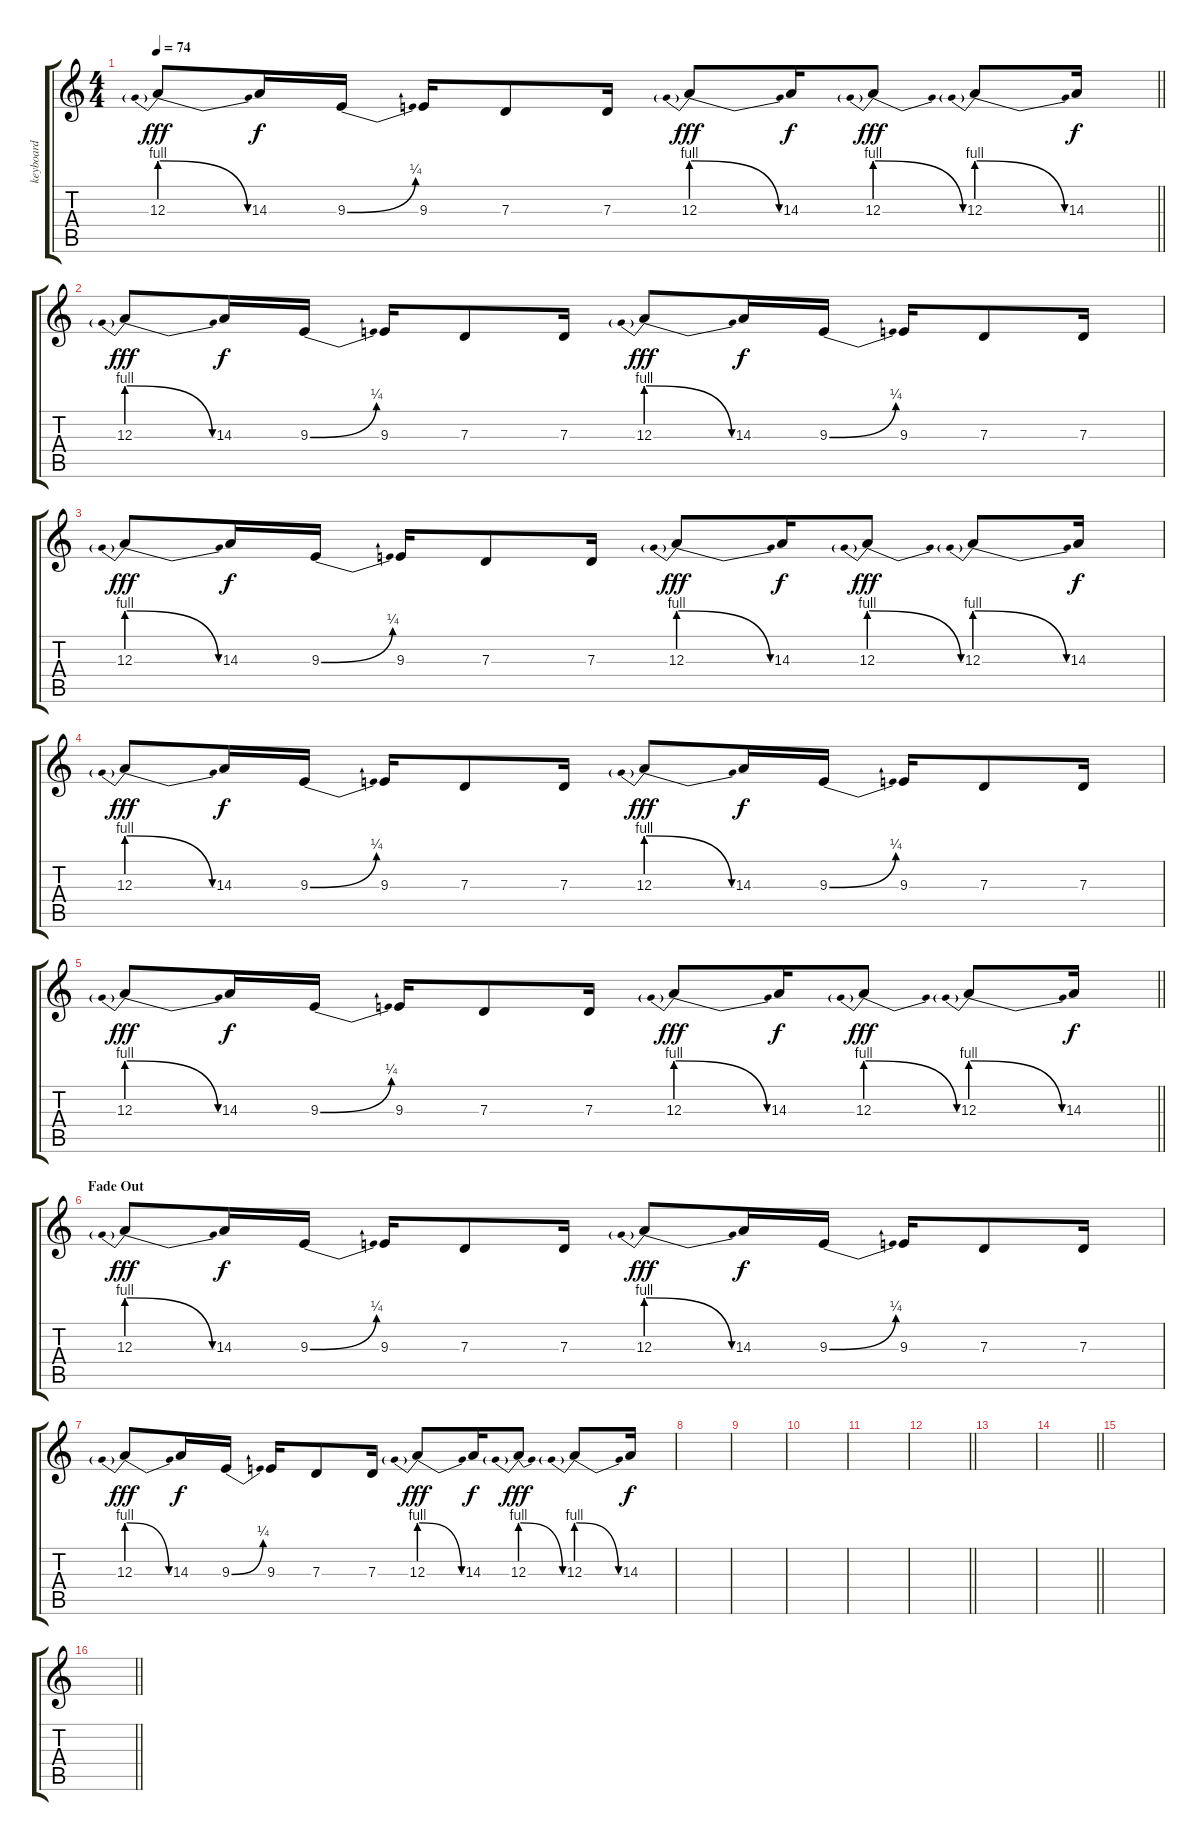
\track ("keyboard" "keyboard") {instrument orchestralharp}
\staff {score tabs}
\tuning (E4 B3 G3 D3 A2 E2) {hide}
\ts (4 4)
\tempo 74
\clef g2
\barLineRight lightlight
\ks c
12.3{be (prebendrelease 0 4 60 0)}.8{dy fff} 14.3.16{dy f} 9.3{be (bend 0 0 60 1)}.16 9.3.16 7.3.8 7.3.16 12.3{be (prebendrelease 0 4 60 0)}.8{dy fff} 14.3.16{dy f} 12.3{be (prebendrelease 0 4 60 0)}.8{dy fff} 12.3{be (prebendrelease 0 4 60 0)}.8 14.3.16{dy f} |
12.3{be (prebendrelease 0 4 60 0)}.8{dy fff} 14.3.16{dy f} 9.3{be (bend 0 0 60 1)}.16 9.3.16 7.3.8 7.3.16 12.3{be (prebendrelease 0 4 60 0)}.8{dy fff} 14.3.16{dy f} 9.3{be (bend 0 0 60 1)}.16 9.3.16 7.3.8 7.3.16 |
12.3{be (prebendrelease 0 4 60 0)}.8{dy fff} 14.3.16{dy f} 9.3{be (bend 0 0 60 1)}.16 9.3.16 7.3.8 7.3.16 12.3{be (prebendrelease 0 4 60 0)}.8{dy fff} 14.3.16{dy f} 12.3{be (prebendrelease 0 4 60 0)}.8{dy fff} 12.3{be (prebendrelease 0 4 60 0)}.8 14.3.16{dy f} |
12.3{be (prebendrelease 0 4 60 0)}.8{dy fff} 14.3.16{dy f} 9.3{be (bend 0 0 60 1)}.16 9.3.16 7.3.8 7.3.16 12.3{be (prebendrelease 0 4 60 0)}.8{dy fff} 14.3.16{dy f} 9.3{be (bend 0 0 60 1)}.16 9.3.16 7.3.8 7.3.16 |
\barLineRight lightlight
12.3{be (prebendrelease 0 4 60 0)}.8{dy fff} 14.3.16{dy f} 9.3{be (bend 0 0 60 1)}.16 9.3.16 7.3.8 7.3.16 12.3{be (prebendrelease 0 4 60 0)}.8{dy fff} 14.3.16{dy f} 12.3{be (prebendrelease 0 4 60 0)}.8{dy fff} 12.3{be (prebendrelease 0 4 60 0)}.8 14.3.16{dy f} |
\section ("" "Fade Out")
12.3{be (prebendrelease 0 4 60 0)}.8{dy fff} 14.3.16{dy f} 9.3{be (bend 0 0 60 1)}.16 9.3.16 7.3.8 7.3.16 12.3{be (prebendrelease 0 4 60 0)}.8{dy fff} 14.3.16{dy f} 9.3{be (bend 0 0 60 1)}.16 9.3.16 7.3.8 7.3.16 |
12.3{be (prebendrelease 0 4 60 0)}.8{dy fff} 14.3.16{dy f} 9.3{be (bend 0 0 60 1)}.16 9.3.16 7.3.8 7.3.16 12.3{be (prebendrelease 0 4 60 0)}.8{dy fff} 14.3.16{dy f} 12.3{be (prebendrelease 0 4 60 0)}.8{dy fff} 12.3{be (prebendrelease 0 4 60 0)}.8 14.3.16{dy f} |
|
|
|
|
\barLineRight lightlight
|
|
\barLineRight lightlight
|
|
\barLineRight lightlight
